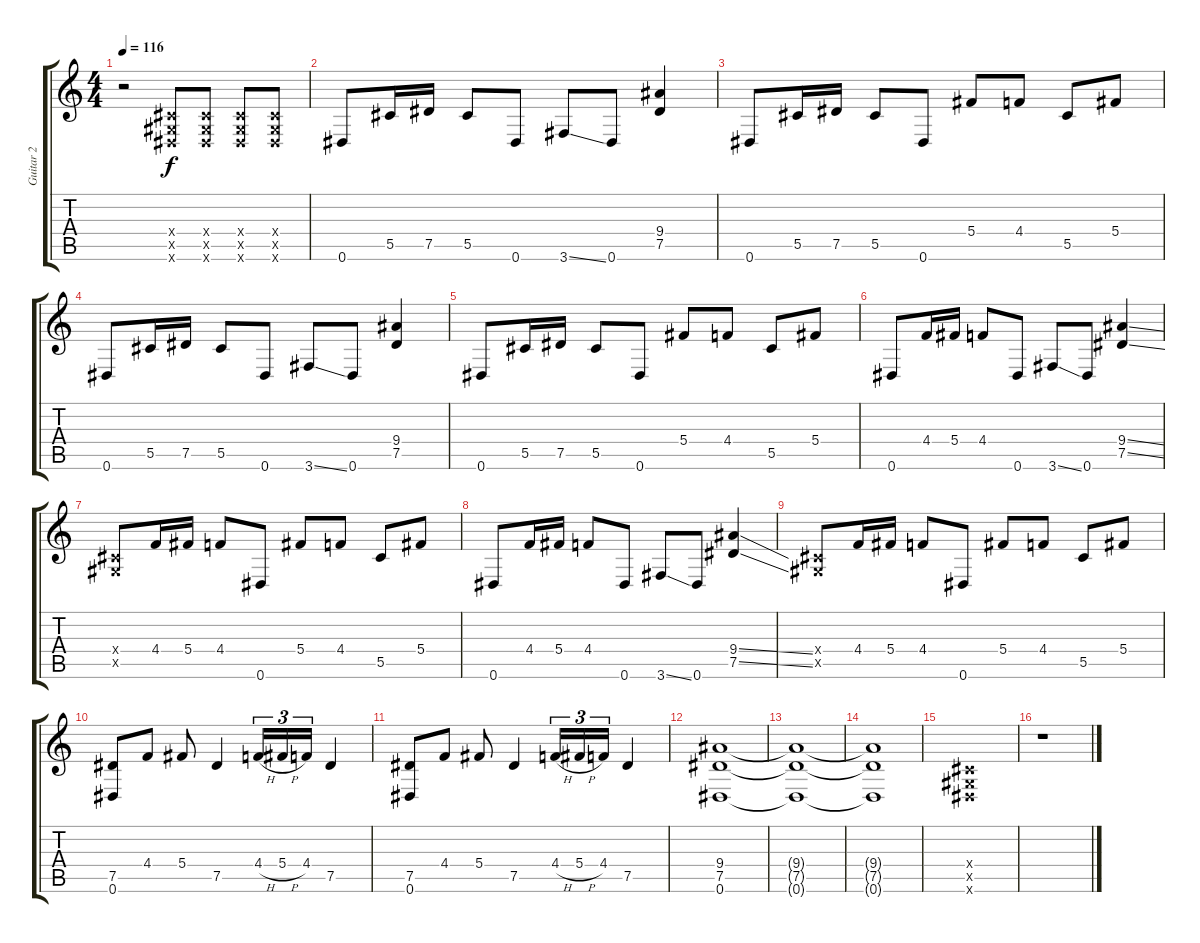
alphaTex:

\track ("Guitar 2" "Guitar 2") {instrument distortionguitar}
\staff {score tabs}
\tuning (Eb4 Bb3 Gb3 Db3 Ab2 Eb2) {hide}
\ts (4 4)
\tempo 116
\clef g2
\ks c
r.2{dy f} (0.4{x} 0.5{x} 0.6{x}).8 (0.4{x} 0.5{x} 0.6{x}).8 (0.4{x} 0.5{x} 0.6{x}).8 (0.4{x} 0.5{x} 0.6{x}).8 |
0.6.8{volume 15} 5.5.16 7.5.16 5.5.8 0.6.8 3.6{ss}.8 0.6.8 (9.4 7.5).4 |
0.6.8 5.5.16 7.5.16 5.5.8 0.6.8 5.4.8 4.4.8 5.5.8 5.4.8 |
0.6.8 5.5.16 7.5.16 5.5.8 0.6.8 3.6{ss}.8 0.6.8 (9.4 7.5).4 |
0.6.8 5.5.16 7.5.16 5.5.8 0.6.8 5.4.8 4.4.8 5.5.8 5.4.8 |
0.6.8 4.4.16 5.4.16 4.4.8 0.6.8 3.6{ss}.8 0.6.8 (9.4{ss} 7.5{ss}).4 |
(0.4{x} 0.5{x}).8 4.4.16 5.4.16 4.4.8 0.6.8 5.4.8 4.4.8 5.5.8 5.4.8 |
0.6.8 4.4.16 5.4.16 4.4.8 0.6.8 3.6{ss}.8 0.6.8 (9.4{ss} 7.5{ss}).4 |
(0.4{x} 0.5{x}).8 4.4.16 5.4.16 4.4.8 0.6.8 5.4.8 4.4.8 5.5.8 5.4.8 |
(7.5 0.6).8 4.4.8 5.4.8 7.5.4 4.4{h}.16{tu (3 2)} 5.4{h}.16{tu (3 2)} 4.4.16{tu (3 2)} 7.5.4 |
(7.5 0.6).8 4.4.8 5.4.8 7.5.4 4.4{h}.16{tu (3 2)} 5.4{h}.16{tu (3 2)} 4.4.16{tu (3 2)} 7.5.4 |
(9.4 7.5 0.6).1 |
(9.4{t} 7.5{t} 0.6{t}).1 |
(9.4{t} 7.5{t} 0.6{t}).1 |
(0.4{x} 0.5{x} 0.6{x}).1 |
r.1
